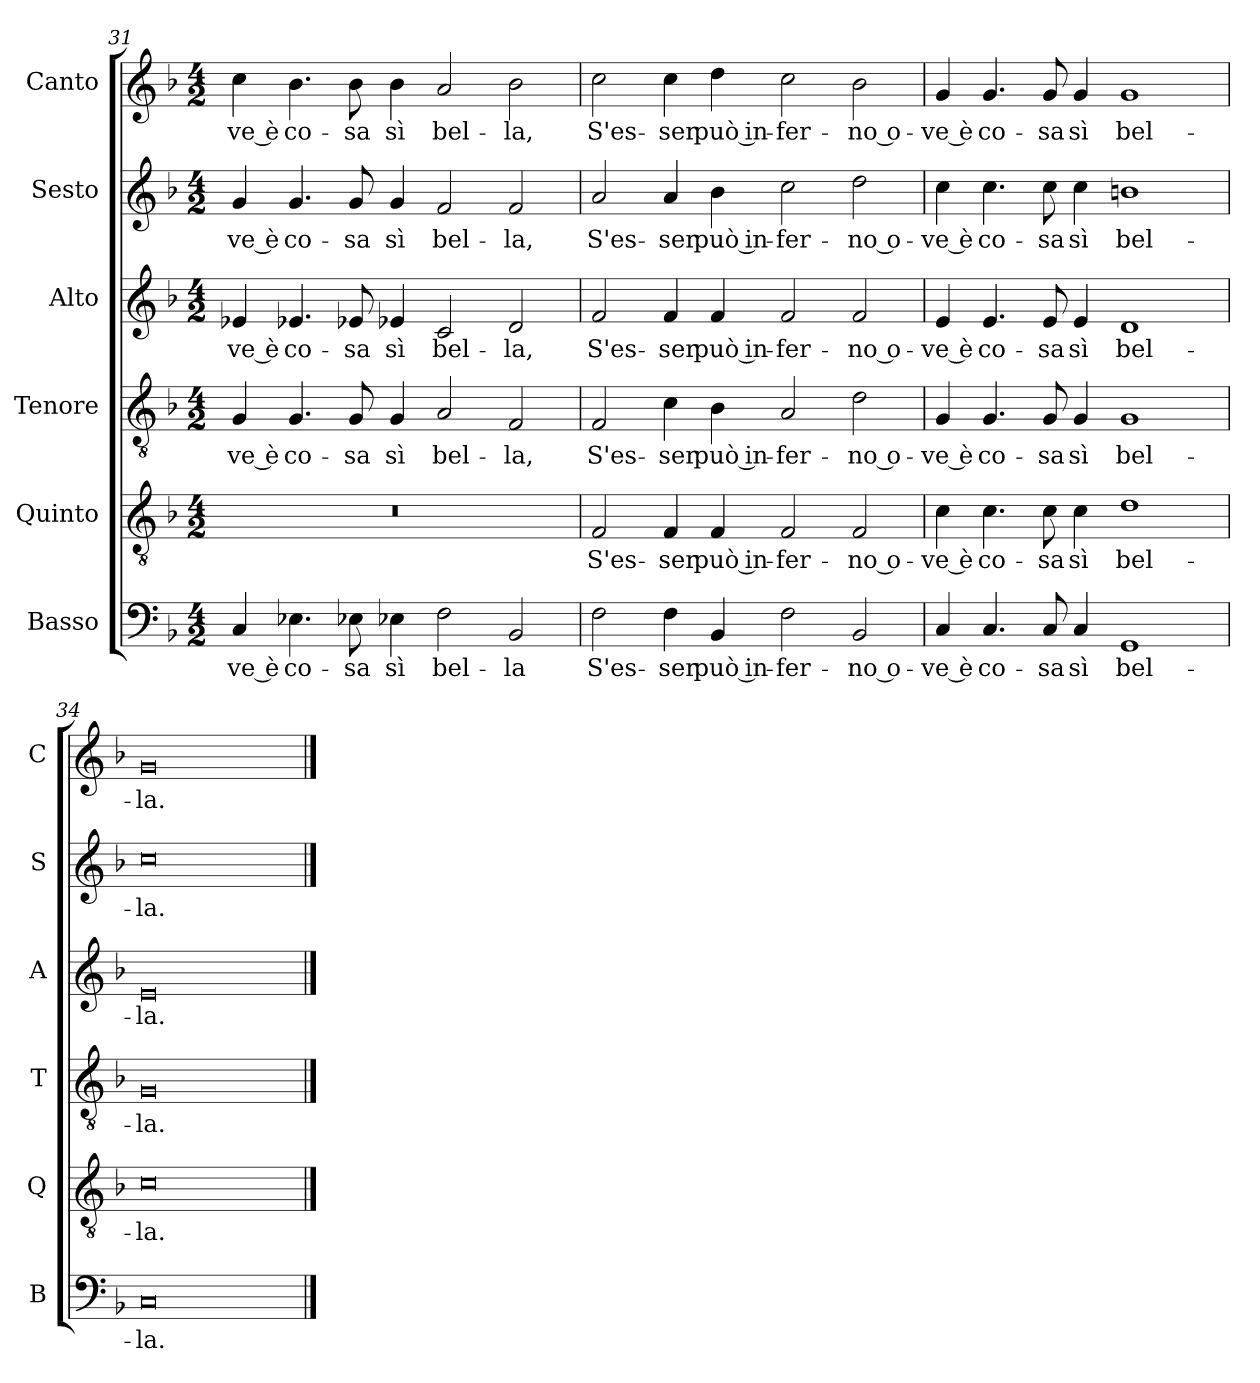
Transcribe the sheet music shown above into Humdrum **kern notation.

**kern	**text	**kern	**text	**kern	**text	**kern	**text	**kern	**text	**kern	**text
*part6	*part6	*part5	*part5	*part4	*part4	*part3	*part3	*part2	*part2	*part1	*part1
*staff6	*staff6	*staff5	*staff5	*staff4	*staff4	*staff3	*staff3	*staff2	*staff2	*staff1	*staff1
*I"Basso	*	*I"Quinto	*	*I"Tenore	*	*I"Alto	*	*I"Sesto	*	*I"Canto	*
*I'B	*	*I'Q	*	*I'T	*	*I'A	*	*I'S	*	*I'C	*
*clefF4	*	*clefGv2	*	*clefGv2	*	*clefG2	*	*clefG2	*	*clefG2	*
*k[b-]	*	*k[b-]	*	*k[b-]	*	*k[b-]	*	*k[b-]	*	*k[b-]	*
*M4/2	*	*M4/2	*	*M4/2	*	*M4/2	*	*M4/2	*	*M4/2	*
=31	=31	=31	=31	=31	=31	=31	=31	=31	=31	=31	=31
4C	-ve è	0r	.	4G	-ve è	4e-X	-ve è	4g	-ve è	4cc	-ve è
4.E-X	co-	.	.	4.G	co-	4.e-X	co-	4.g	co-	4.b-	co-
8E-X	-sa	.	.	8G	-sa	8e-X	-sa	8g	-sa	8b-	-sa
4E-X	sì	.	.	4G	sì	4e-X	sì	4g	sì	4b-	sì
2F	bel-	.	.	2A	bel-	2c	bel-	2f	bel-	2a	bel-
2BB-	-la	.	.	2F	-la,	2d	-la,	2f	-la,	2b-	-la,
=32	=32	=32	=32	=32	=32	=32	=32	=32	=32	=32	=32
2F	S'es-	2F	S'es-	2F	S'es-	2f	S'es-	2a	S'es-	2cc	S'es-
4F	-ser	4F	-ser	4c	-ser	4f	-ser	4a	-ser	4cc	-ser
4BB-	può in-	4F	può in-	4B-	può in-	4f	può in-	4b-	può in-	4dd	può in-
2F	-fer-	2F	-fer-	2A	-fer-	2f	-fer-	2cc	-fer-	2cc	-fer-
2BB-	-no o-	2F	-no o-	2d	-no o-	2f	-no o-	2dd	-no o-	2b-	-no o-
=33	=33	=33	=33	=33	=33	=33	=33	=33	=33	=33	=33
4C	-ve è	4c	-ve è	4G	-ve è	4e	-ve è	4cc	-ve è	4g	-ve è
4.C	co-	4.c	co-	4.G	co-	4.e	co-	4.cc	co-	4.g	co-
8C	-sa	8c	-sa	8G	-sa	8e	-sa	8cc	-sa	8g	-sa
4C	sì	4c	sì	4G	sì	4e	sì	4cc	sì	4g	sì
1GG	bel-	1d	bel-	1G	bel-	1d	bel-	1bn	bel-	1g	bel-
=34	=34	=34	=34	=34	=34	=34	=34	=34	=34	=34	=34
0C	-la.	0c	-la.	0G	-la.	0e	-la.	0cc	-la.	0g	-la.
==	==	==	==	==	==	==	==	==	==	==	==
*-	*-	*-	*-	*-	*-	*-	*-	*-	*-	*-	*-
